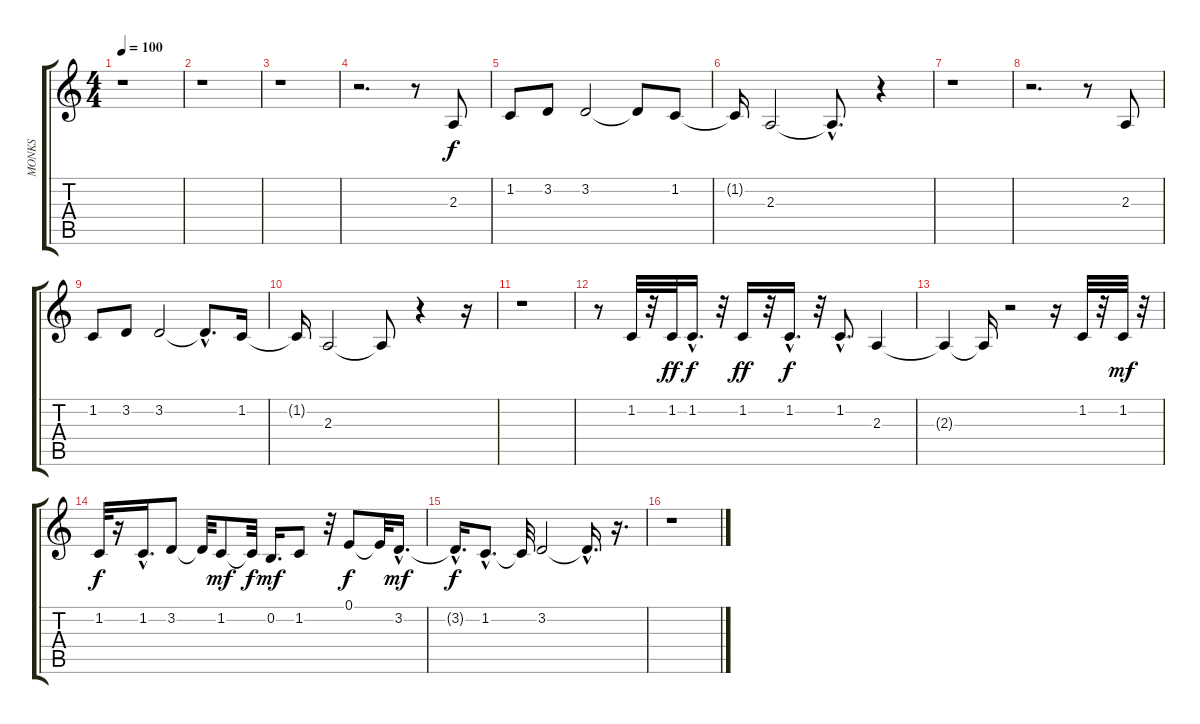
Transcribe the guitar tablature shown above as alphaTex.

\track ("MONKS" "MONKS") {instrument choiraahs}
\staff {score tabs}
\tuning (E4 B3 G3 D3 A2 E2) {hide}
\ts (4 4)
\tempo 100
\clef g2
\ks c
r.1{dy f} |
r.1 |
r.1 |
r.2{d} r.8 2.3.8 |
1.2.8 3.2.8 3.2.2 3.2{t}.8 1.2.8 |
1.2{t}.16 2.3.2 2.3{hac t}.8{d} r.4 |
r.1 |
r.2{d} r.8 2.3.8 |
1.2.8 3.2.8 3.2.2 3.2{hac t}.8{d} 1.2.16 |
1.2{t}.16 2.3.2 2.3{t}.8 r.4 r.16 |
r.1 |
r.8 1.2.32 r.32 1.2.32{dy ff} 1.2{hac}.16{d dy f} r.32 1.2.16{dy ff} r.32 1.2{hac}.16{d dy f} r.32 1.2{hac}.8{d} 2.3.4 |
2.3{t}.4 2.3{t}.16 r.2 r.16 1.2.32 r.32 1.2.32{dy mf} r.32 |
1.2.32{dy f} r.16 1.2{hac}.16{d} 3.2.8 3.2{t}.32 1.2.8{dy mf} 1.2{t}.32{dy f} 0.2.16{d dy mf} 1.2.8 r.32 0.1.8{dy f} 0.1{t}.32 3.2{hac}.16{d dy mf} |
3.2{hac t}.16{d dy f} 1.2{hac}.8{d} 1.2{t}.32 3.2.2 3.2{hac t}.16{d} r.16{d} |
r.1
